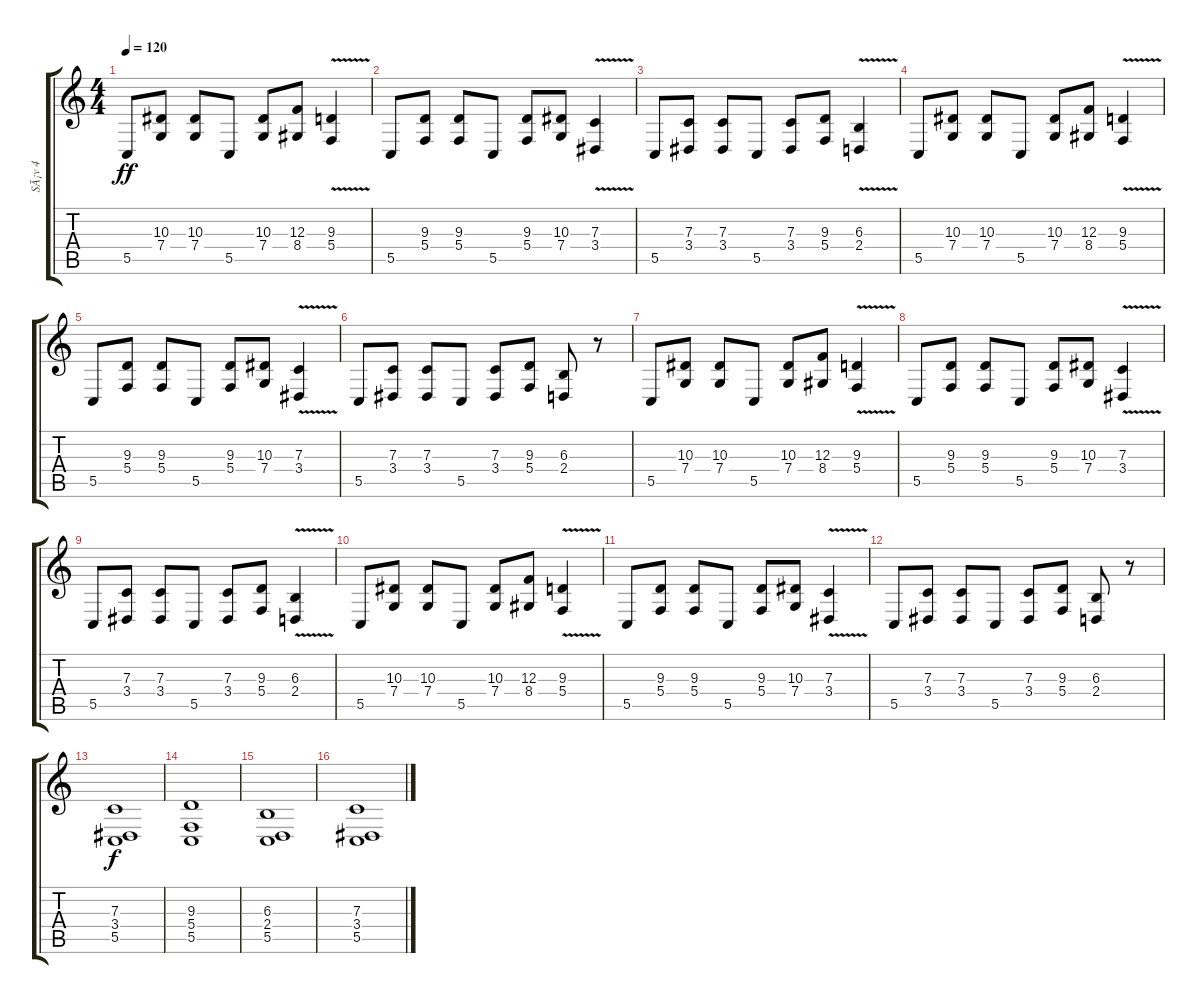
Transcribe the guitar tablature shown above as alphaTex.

\track ("SÃ¡v 4" "SÃ¡v 4") {instrument synthstrings2}
\staff {score tabs}
\tuning (D4 A3 F3 C3 G2 C2) {hide}
\ts (4 4)
\tempo 120
\clef g2
\ks c
5.5.8{dy ff instrument synthstrings2} (10.3 7.4).8 (10.3 7.4).8 5.5.8 (10.3 7.4).8 (12.3 8.4).8 (9.3{v} 5.4).4 |
5.5.8 (9.3 5.4).8 (9.3 5.4).8 5.5.8 (9.3 5.4).8 (10.3 7.4).8 (7.3{v} 3.4).4 |
5.5.8 (7.3 3.4).8 (7.3 3.4).8 5.5.8 (7.3 3.4).8 (9.3 5.4).8 (6.3{v} 2.4).4 |
5.5.8 (10.3 7.4).8 (10.3 7.4).8 5.5.8 (10.3 7.4).8 (12.3 8.4).8 (9.3{v} 5.4).4 |
5.5.8 (9.3 5.4).8 (9.3 5.4).8 5.5.8 (9.3 5.4).8 (10.3 7.4).8 (7.3{v} 3.4).4 |
5.5.8 (7.3 3.4).8 (7.3 3.4).8 5.5.8 (7.3 3.4).8 (9.3 5.4).8 (6.3 2.4).8 r.8 |
5.5.8 (10.3 7.4).8 (10.3 7.4).8 5.5.8 (10.3 7.4).8 (12.3 8.4).8 (9.3{v} 5.4).4 |
5.5.8 (9.3 5.4).8 (9.3 5.4).8 5.5.8 (9.3 5.4).8 (10.3 7.4).8 (7.3{v} 3.4).4 |
5.5.8 (7.3 3.4).8 (7.3 3.4).8 5.5.8 (7.3 3.4).8 (9.3 5.4).8 (6.3{v} 2.4).4 |
5.5.8 (10.3 7.4).8 (10.3 7.4).8 5.5.8 (10.3 7.4).8 (12.3 8.4).8 (9.3{v} 5.4).4 |
5.5.8 (9.3 5.4).8 (9.3 5.4).8 5.5.8 (9.3 5.4).8 (10.3 7.4).8 (7.3{v} 3.4).4 |
5.5.8 (7.3 3.4).8 (7.3 3.4).8 5.5.8 (7.3 3.4).8 (9.3 5.4).8 (6.3 2.4).8 r.8 |
(7.3 3.4 5.5).1{dy f} |
(9.3 5.4 5.5).1 |
(6.3 2.4 5.5).1 |
(7.3 3.4 5.5).1
